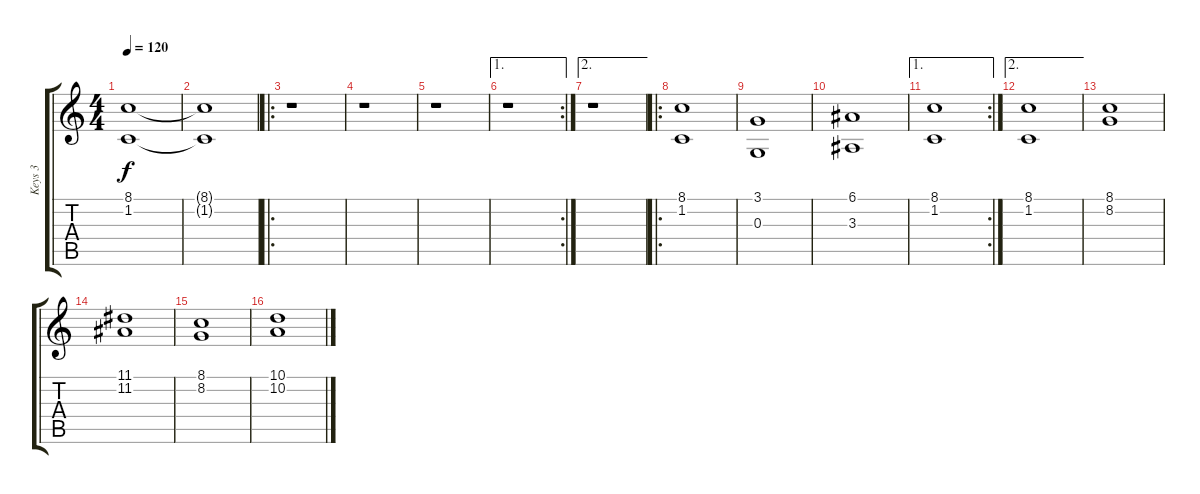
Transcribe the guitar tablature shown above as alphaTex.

\track ("Keys 3" "Keys 3") {instrument pad2warm}
\staff {score tabs}
\tuning (E4 B3 G3 D3 A2 E2) {hide}
\ts (4 4)
\tempo 120
\clef g2
\ks c
(8.1 1.2).1{dy f} |
(8.1{t} 1.2{t}).1 |
\ro
r.1 |
r.1 |
r.1 |
\ae 1
\rc 2
r.1 |
\ae 2
r.1 |
\ro
(8.1 1.2).1 |
(3.1 0.3).1 |
(6.1 3.3).1 |
\ae 1
\rc 2
(8.1 1.2).1 |
\ae 2
(8.1 1.2).1 |
(8.1 8.2).1 |
(11.1 11.2).1 |
(8.1 8.2).1 |
(10.1 10.2).1
